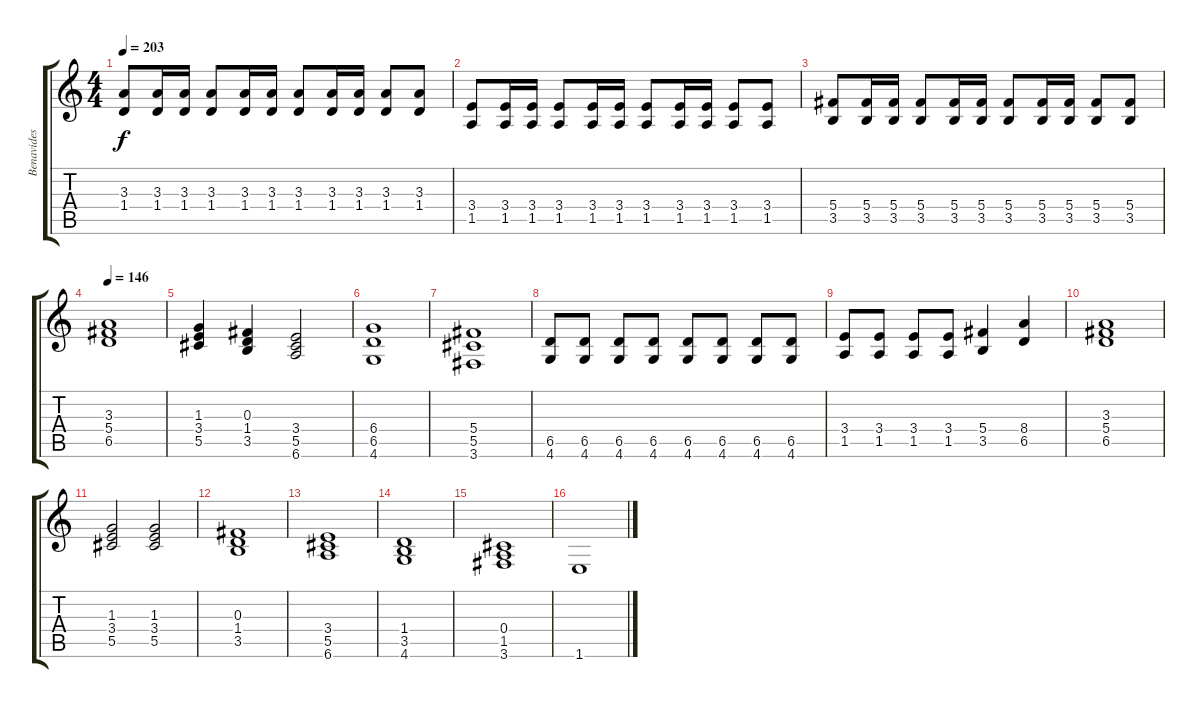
\track ("Benavides" "Benavides") {instrument distortionguitar}
\staff {score tabs}
\tuning (Eb4 Bb3 Gb3 Db3 Ab2 Eb2) {hide}
\ts (4 4)
\tempo 203
\clef g2
\ks c
(3.3 1.4).8{dy f} (3.3 1.4).16 (3.3 1.4).16 (3.3 1.4).8 (3.3 1.4).16 (3.3 1.4).16 (3.3 1.4).8 (3.3 1.4).16 (3.3 1.4).16 (3.3 1.4).8 (3.3 1.4).8 |
(3.4 1.5).8 (3.4 1.5).16 (3.4 1.5).16 (3.4 1.5).8 (3.4 1.5).16 (3.4 1.5).16 (3.4 1.5).8 (3.4 1.5).16 (3.4 1.5).16 (3.4 1.5).8 (3.4 1.5).8 |
(5.4 3.5).8 (5.4 3.5).16 (5.4 3.5).16 (5.4 3.5).8 (5.4 3.5).16 (5.4 3.5).16 (5.4 3.5).8 (5.4 3.5).16 (5.4 3.5).16 (5.4 3.5).8 (5.4 3.5).8 |
\tempo 146
(3.3 5.4 6.5).1 |
(1.3 3.4 5.5).4 (0.3 1.4 3.5).4 (3.4 5.5 6.6).2 |
(6.4 6.5 4.6).1 |
(5.4 5.5 3.6).1 |
(6.5 4.6).8 (6.5 4.6).8 (6.5 4.6).8 (6.5 4.6).8 (6.5 4.6).8 (6.5 4.6).8 (6.5 4.6).8 (6.5 4.6).8 |
(3.4 1.5).8 (3.4 1.5).8 (3.4 1.5).8 (3.4 1.5).8 (5.4 3.5).4 (8.4 6.5).4 |
(3.3 5.4 6.5).1 |
(1.3 3.4 5.5).2 (1.3 3.4 5.5).2 |
(0.3 1.4 3.5).1 |
(3.4 5.5 6.6).1 |
(1.4 3.5 4.6).1 |
(0.4 1.5 3.6).1 |
1.6.1
